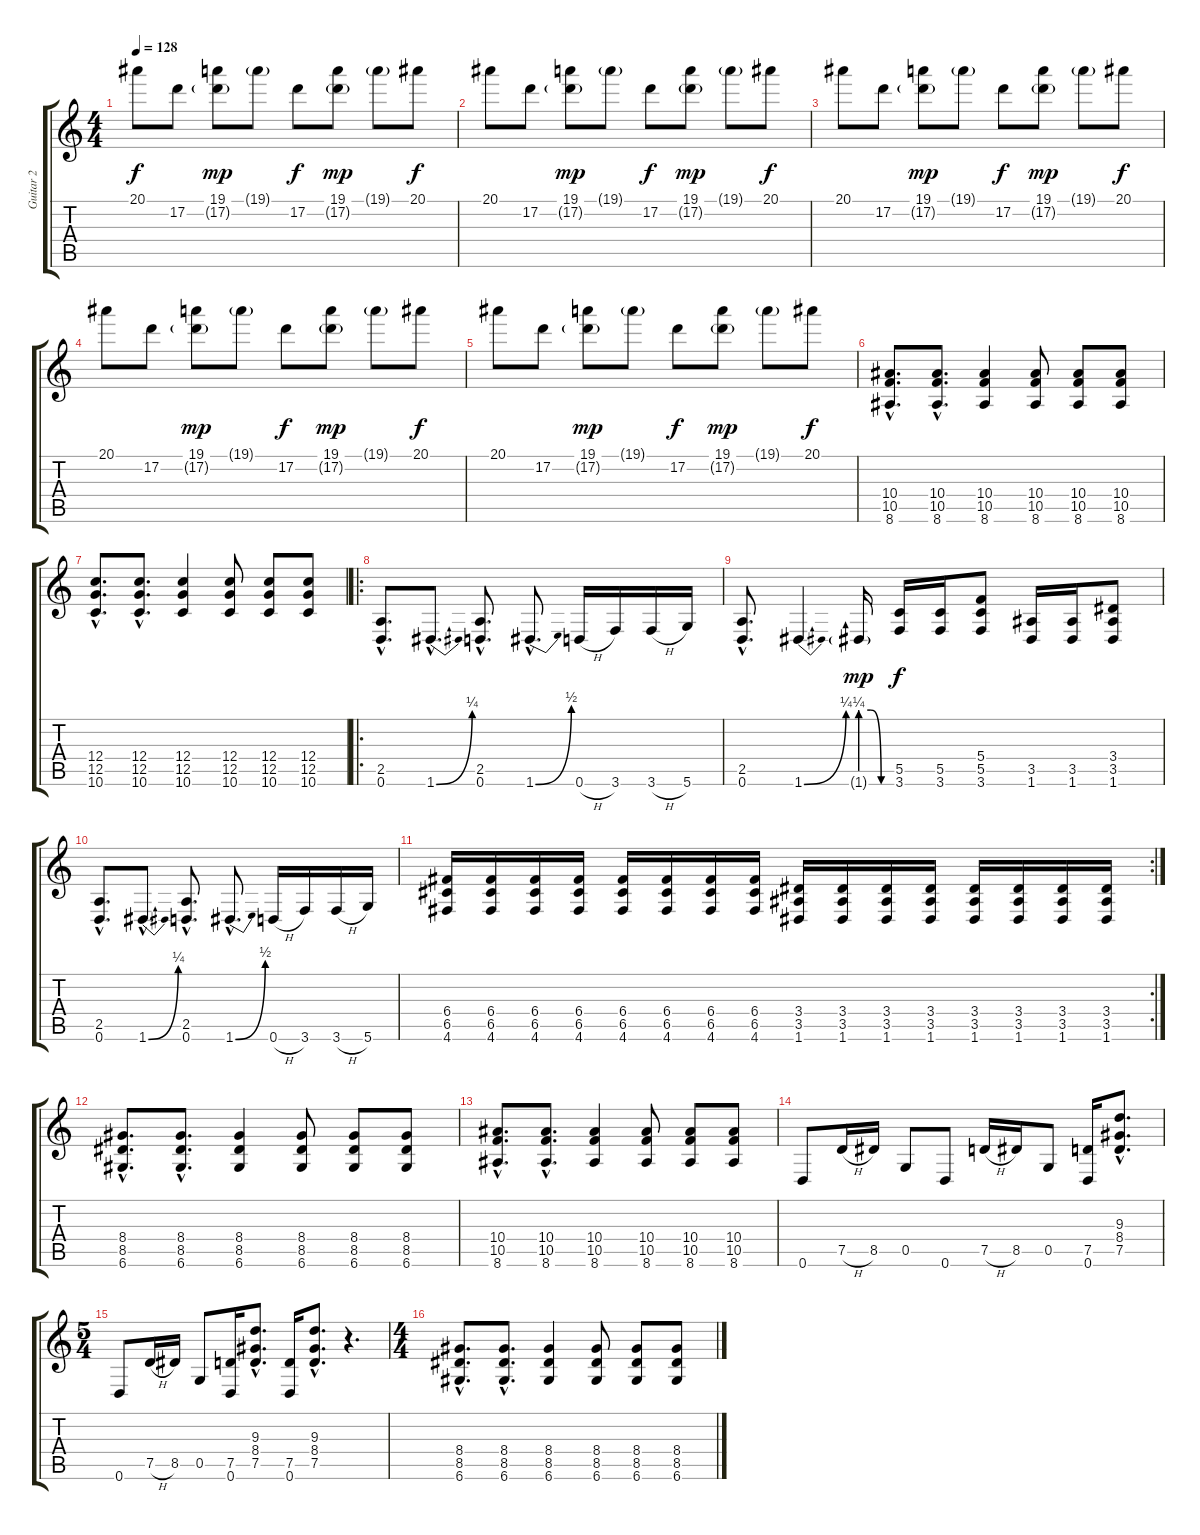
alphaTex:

\track ("Guitar 2" "Guitar 2") {instrument electricguitarjazz}
\staff {score tabs}
\tuning (D4 A3 F3 C3 G2 D2) {hide}
\ts (4 4)
\tempo 128
\clef g2
\ks c
20.1.8{dy f} 17.2.8 (19.1 17.2{g}).8{dy mp} 19.1{g}.8 17.2.8{dy f} (19.1 17.2{g}).8{dy mp} 19.1{g}.8 20.1.8{dy f} |
20.1.8 17.2.8 (19.1 17.2{g}).8{dy mp} 19.1{g}.8 17.2.8{dy f} (19.1 17.2{g}).8{dy mp} 19.1{g}.8 20.1.8{dy f} |
20.1.8 17.2.8 (19.1 17.2{g}).8{dy mp} 19.1{g}.8 17.2.8{dy f} (19.1 17.2{g}).8{dy mp} 19.1{g}.8 20.1.8{dy f} |
20.1.8 17.2.8 (19.1 17.2{g}).8{dy mp} 19.1{g}.8 17.2.8{dy f} (19.1 17.2{g}).8{dy mp} 19.1{g}.8 20.1.8{dy f} |
20.1.8 17.2.8 (19.1 17.2{g}).8{dy mp} 19.1{g}.8 17.2.8{dy f} (19.1 17.2{g}).8{dy mp} 19.1{g}.8 20.1.8{dy f} |
(10.4{hac} 10.5{hac} 8.6{hac}).8{d volume 13 instrument overdrivenguitar} (10.4{hac} 10.5{hac} 8.6{hac}).8{d} (10.4 10.5 8.6).4 (10.4 10.5 8.6).8 (10.4 10.5 8.6).8 (10.4 10.5 8.6).8 |
(12.4{hac} 12.5{hac} 10.6{hac}).8{d} (12.4{hac} 12.5{hac} 10.6{hac}).8{d} (12.4 12.5 10.6).4 (12.4 12.5 10.6).8 (12.4 12.5 10.6).8 (12.4 12.5 10.6).8 |
\ro
(2.5{hac} 0.6{hac}).8{d} 1.6{be (bend 0 0 60 1) hac}.8{d} (2.5{hac} 0.6{hac}).8{d} 1.6{be (bend 0 0 60 2) hac}.8{d} 0.6{h}.16 3.6.16 3.6{h}.16 5.6.16 |
(2.5{hac} 0.6{hac}).8{d} 1.6{be (bend 0 0 60 1)}.4 1.6{be (custom 0 1 20 1 40 0 60 0) g}.16{dy mp} (5.5 3.6).16{dy f} (5.5 3.6).16 (5.4 5.5 3.6).8 (3.5 1.6).16 (3.5 1.6).16 (3.4 3.5 1.6).8 |
(2.5{hac} 0.6{hac}).8{d} 1.6{be (bend 0 0 60 1) hac}.8{d} (2.5{hac} 0.6{hac}).8{d} 1.6{be (bend 0 0 60 2) hac}.8{d} 0.6{h}.16 3.6.16 3.6{h}.16 5.6.16 |
\rc 2
(6.4 6.5 4.6).16 (6.4 6.5 4.6).16 (6.4 6.5 4.6).16 (6.4 6.5 4.6).16 (6.4 6.5 4.6).16 (6.4 6.5 4.6).16 (6.4 6.5 4.6).16 (6.4 6.5 4.6).16 (3.4 3.5 1.6).16 (3.4 3.5 1.6).16 (3.4 3.5 1.6).16 (3.4 3.5 1.6).16 (3.4 3.5 1.6).16 (3.4 3.5 1.6).16 (3.4 3.5 1.6).16 (3.4 3.5 1.6).16 |
(8.4{hac} 8.5{hac} 6.6{hac}).8{d} (8.4{hac} 8.5{hac} 6.6{hac}).8{d} (8.4 8.5 6.6).4 (8.4 8.5 6.6).8 (8.4 8.5 6.6).8 (8.4 8.5 6.6).8 |
(10.4{hac} 10.5{hac} 8.6{hac}).8{d} (10.4{hac} 10.5{hac} 8.6{hac}).8{d} (10.4 10.5 8.6).4 (10.4 10.5 8.6).8 (10.4 10.5 8.6).8 (10.4 10.5 8.6).8 |
0.6.8 7.5{h}.16 8.5.16 0.5.8 0.6.8 7.5{h}.16 8.5.16 0.5.8 (7.5 0.6).16 (9.3{hac} 8.4{hac} 7.5{hac}).8{d} |
\ts (5 4)
0.6.8 7.5{h}.16 8.5.16 0.5.8 (7.5 0.6).16 (9.3{hac} 8.4{hac} 7.5{hac}).8{d} (7.5 0.6).16 (9.3{hac} 8.4{hac} 7.5{hac}).8{d} r.4{d} |
\ts (4 4)
(8.4{hac} 8.5{hac} 6.6{hac}).8{d} (8.4{hac} 8.5{hac} 6.6{hac}).8{d} (8.4 8.5 6.6).4 (8.4 8.5 6.6).8 (8.4 8.5 6.6).8 (8.4 8.5 6.6).8
